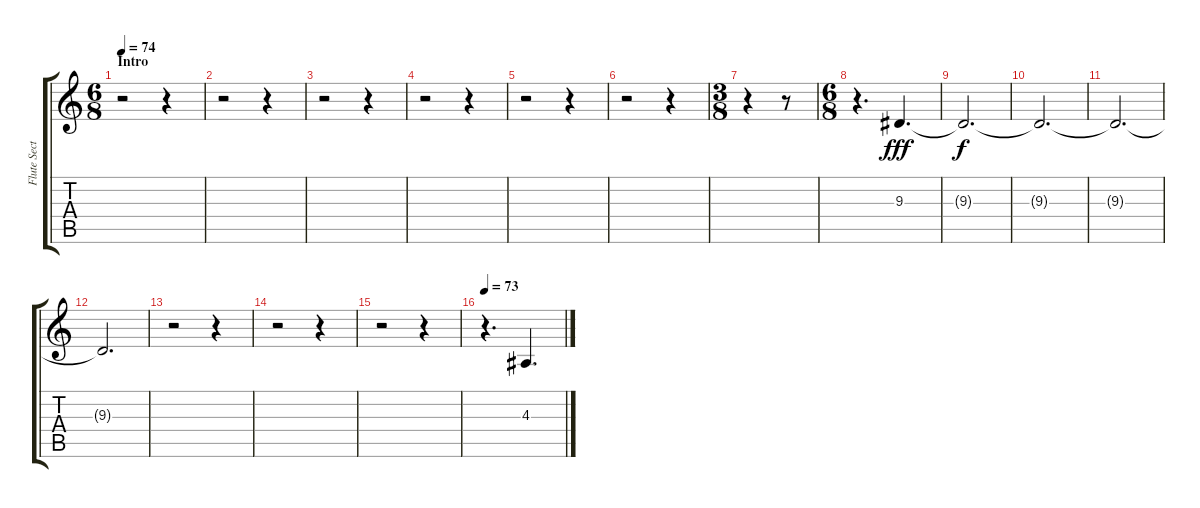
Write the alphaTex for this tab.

\track ("Flute Section (SF Symphony)" "Flute Sect") {instrument flute}
\staff {score tabs}
\tuning (Eb4 Bb3 Gb3 Db3 Ab2 Eb2) {hide}
\ts (6 8)
\section ("" "Intro")
\tempo 74
\clef g2
\ks c
r.2{dy fff instrument flute} r.4 |
r.2 r.4 |
r.2 r.4 |
r.2 r.4 |
r.2 r.4 |
r.2 r.4 |
\ts (3 8)
r.4 r.8 |
\ts (6 8)
r.4{d} 9.3.4{d} |
9.3{t}.2{d dy f} |
9.3{t}.2{d} |
9.3{t}.2{d} |
9.3{t}.2{d volume 0} |
r.2 r.4 |
r.2 r.4 |
r.2 r.4 |
\tempo 73
r.4{d volume 8} 4.3.4{d}
